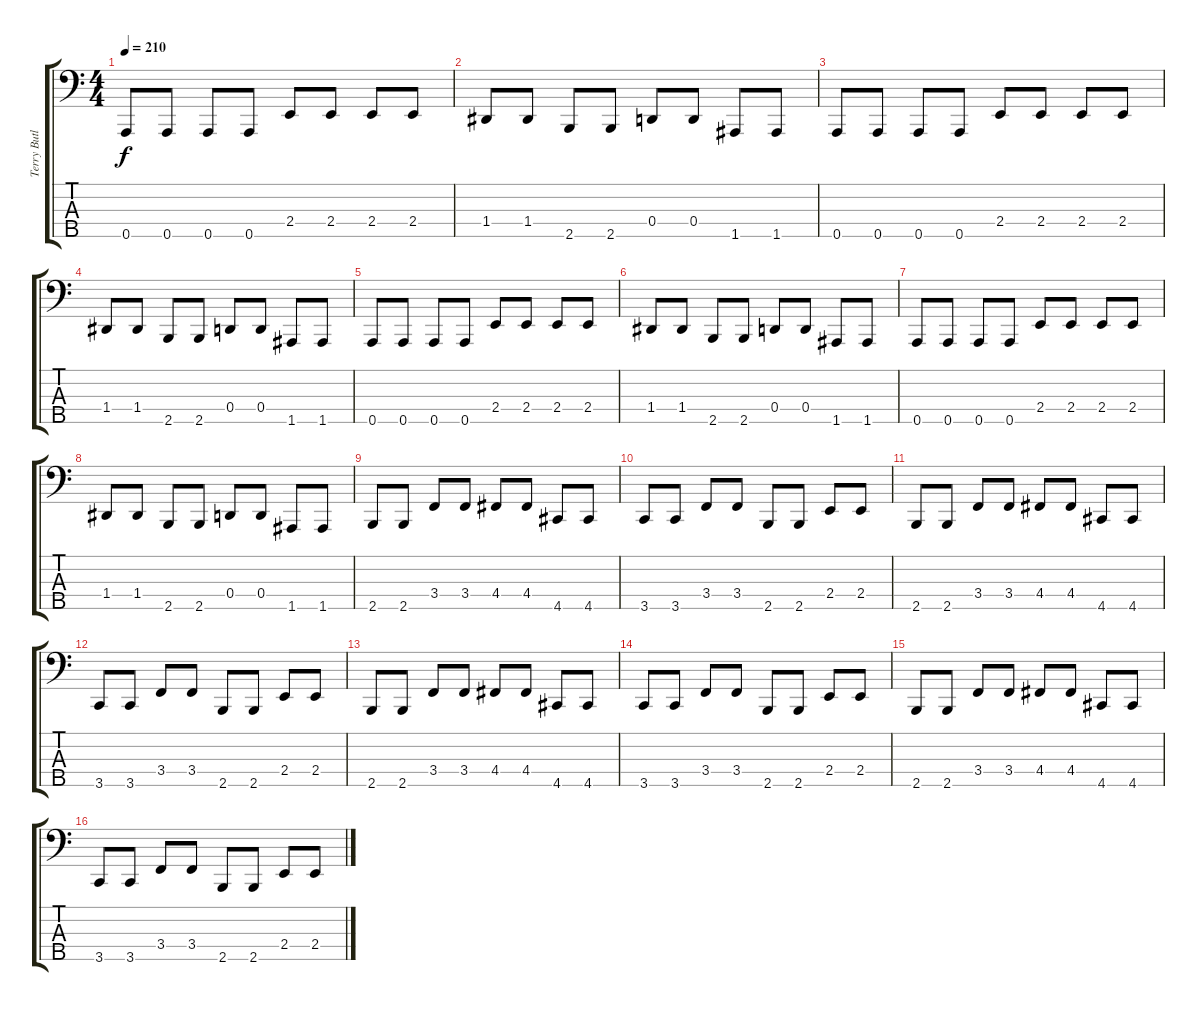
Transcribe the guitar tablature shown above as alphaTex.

\track ("Terry Butler (Bass)" "Terry Butl") {instrument electricbassfinger}
\staff {score tabs}
\tuning (G2 D2 A1 D1 A0) {hide}
\ts (4 4)
\tempo 210
\clef f4
\ks c
0.5.8{dy f} 0.5.8 0.5.8 0.5.8 2.4.8 2.4.8 2.4.8 2.4.8 |
1.4.8 1.4.8 2.5.8 2.5.8 0.4.8 0.4.8 1.5.8 1.5.8 |
0.5.8 0.5.8 0.5.8 0.5.8 2.4.8 2.4.8 2.4.8 2.4.8 |
1.4.8 1.4.8 2.5.8 2.5.8 0.4.8 0.4.8 1.5.8 1.5.8 |
0.5.8 0.5.8 0.5.8 0.5.8 2.4.8 2.4.8 2.4.8 2.4.8 |
1.4.8 1.4.8 2.5.8 2.5.8 0.4.8 0.4.8 1.5.8 1.5.8 |
0.5.8 0.5.8 0.5.8 0.5.8 2.4.8 2.4.8 2.4.8 2.4.8 |
1.4.8 1.4.8 2.5.8 2.5.8 0.4.8 0.4.8 1.5.8 1.5.8 |
2.5.8 2.5.8 3.4.8 3.4.8 4.4.8 4.4.8 4.5.8 4.5.8 |
3.5.8 3.5.8 3.4.8 3.4.8 2.5.8 2.5.8 2.4.8 2.4.8 |
2.5.8 2.5.8 3.4.8 3.4.8 4.4.8 4.4.8 4.5.8 4.5.8 |
3.5.8 3.5.8 3.4.8 3.4.8 2.5.8 2.5.8 2.4.8 2.4.8 |
2.5.8 2.5.8 3.4.8 3.4.8 4.4.8 4.4.8 4.5.8 4.5.8 |
3.5.8 3.5.8 3.4.8 3.4.8 2.5.8 2.5.8 2.4.8 2.4.8 |
2.5.8 2.5.8 3.4.8 3.4.8 4.4.8 4.4.8 4.5.8 4.5.8 |
3.5.8 3.5.8 3.4.8 3.4.8 2.5.8 2.5.8 2.4.8 2.4.8
